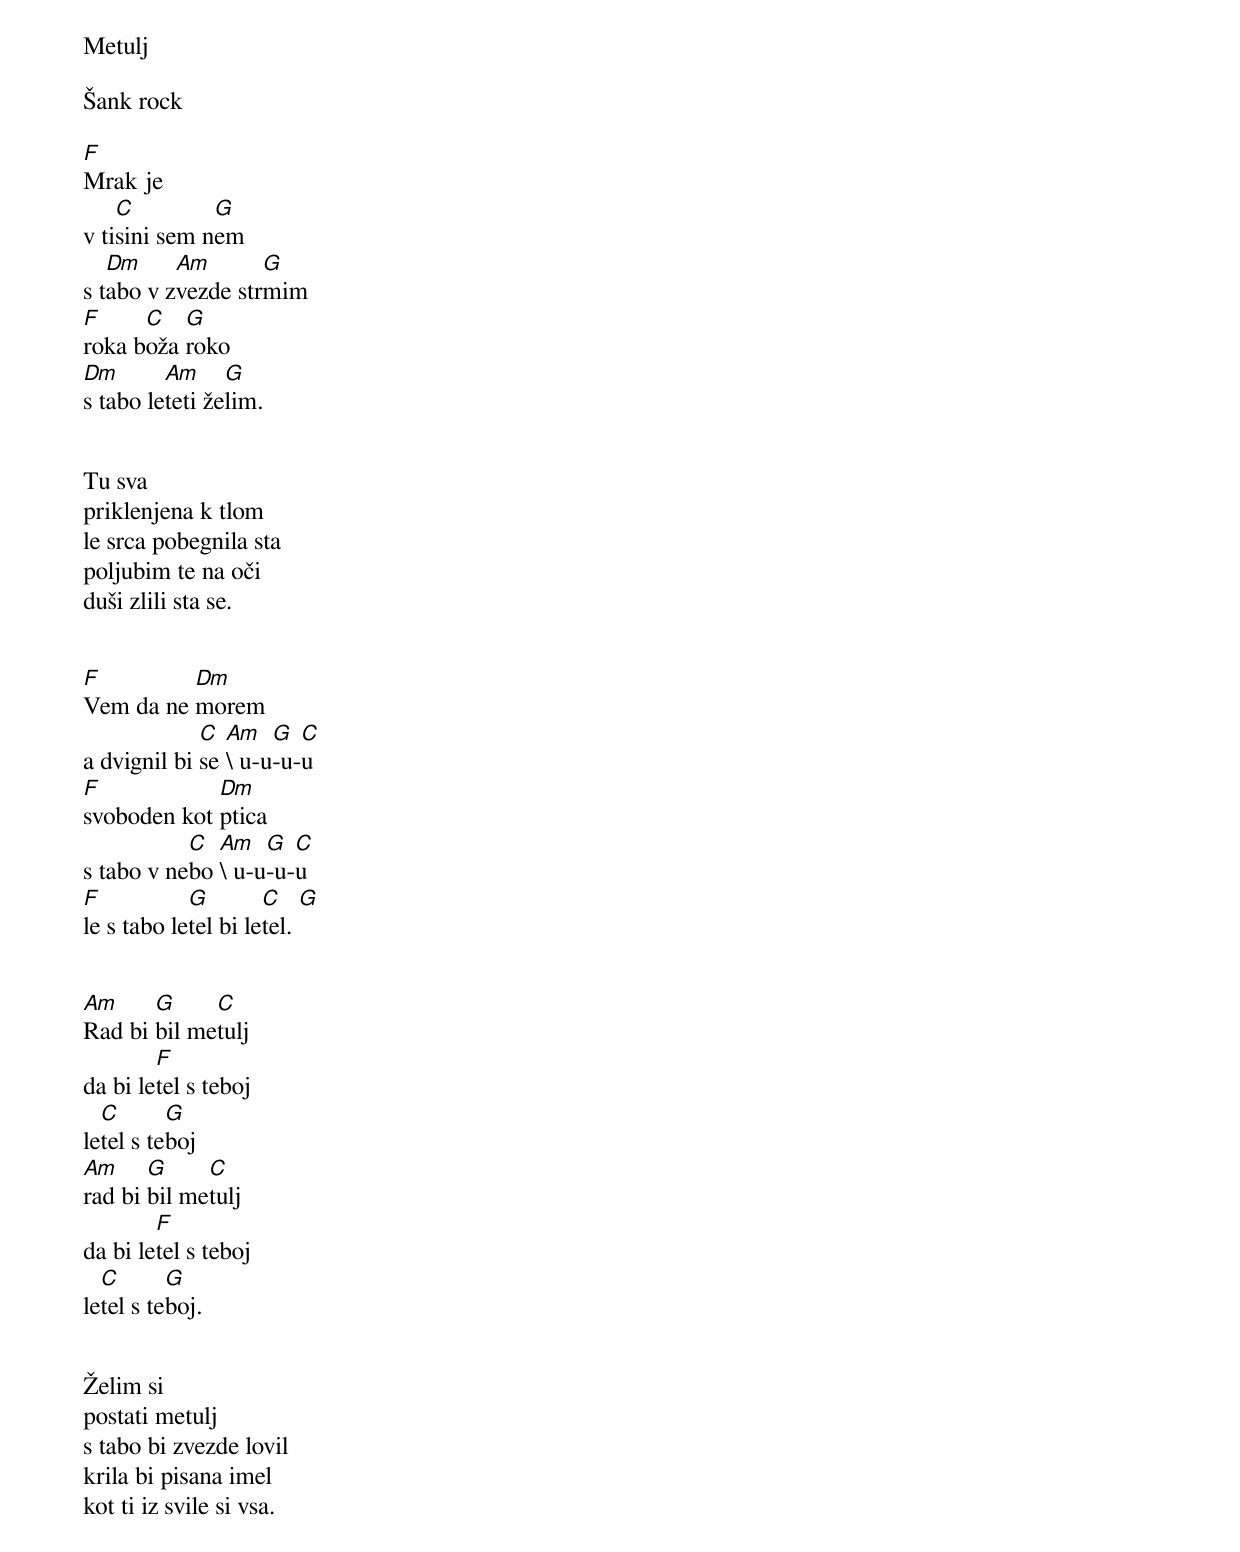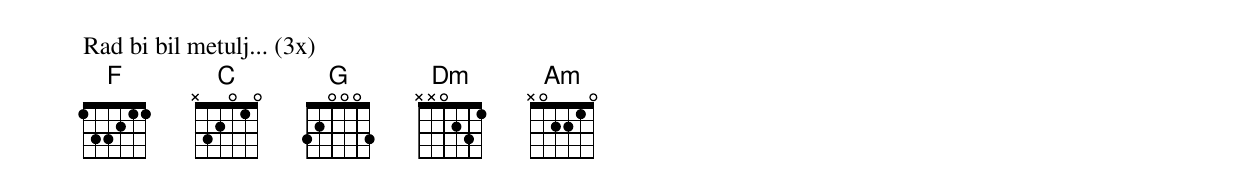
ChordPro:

Metulj

Šank rock

[F]Mrak je
v ti[C]sini sem n[G]em
s t[Dm]abo v z[Am]vezde str[G]mim
[F]roka b[C]oža [G]roko
[Dm]s tabo le[Am]teti že[G]lim.


Tu sva
priklenjena k tlom
le srca pobegnila sta
poljubim te na oči
duši zlili sta se.


[F]Vem da ne [Dm]morem
a dvignil bi [C]se [Am]\ u-u[G]-u-[C]u
[F]svoboden kot [Dm]ptica
s tabo v ne[C]bo [Am]\ u-u[G]-u-[C]u
[F]le s tabo le[G]tel bi le[C]tel. [G]


[Am]Rad bi [G]bil me[C]tulj
da bi le[F]tel s teboj
le[C]tel s te[G]boj
[Am]rad bi [G]bil me[C]tulj
da bi le[F]tel s teboj
le[C]tel s te[G]boj.


Želim si
postati metulj
s tabo bi zvezde lovil
krila bi pisana imel
kot ti iz svile si vsa.


Rad bi bil metulj... (3x)
